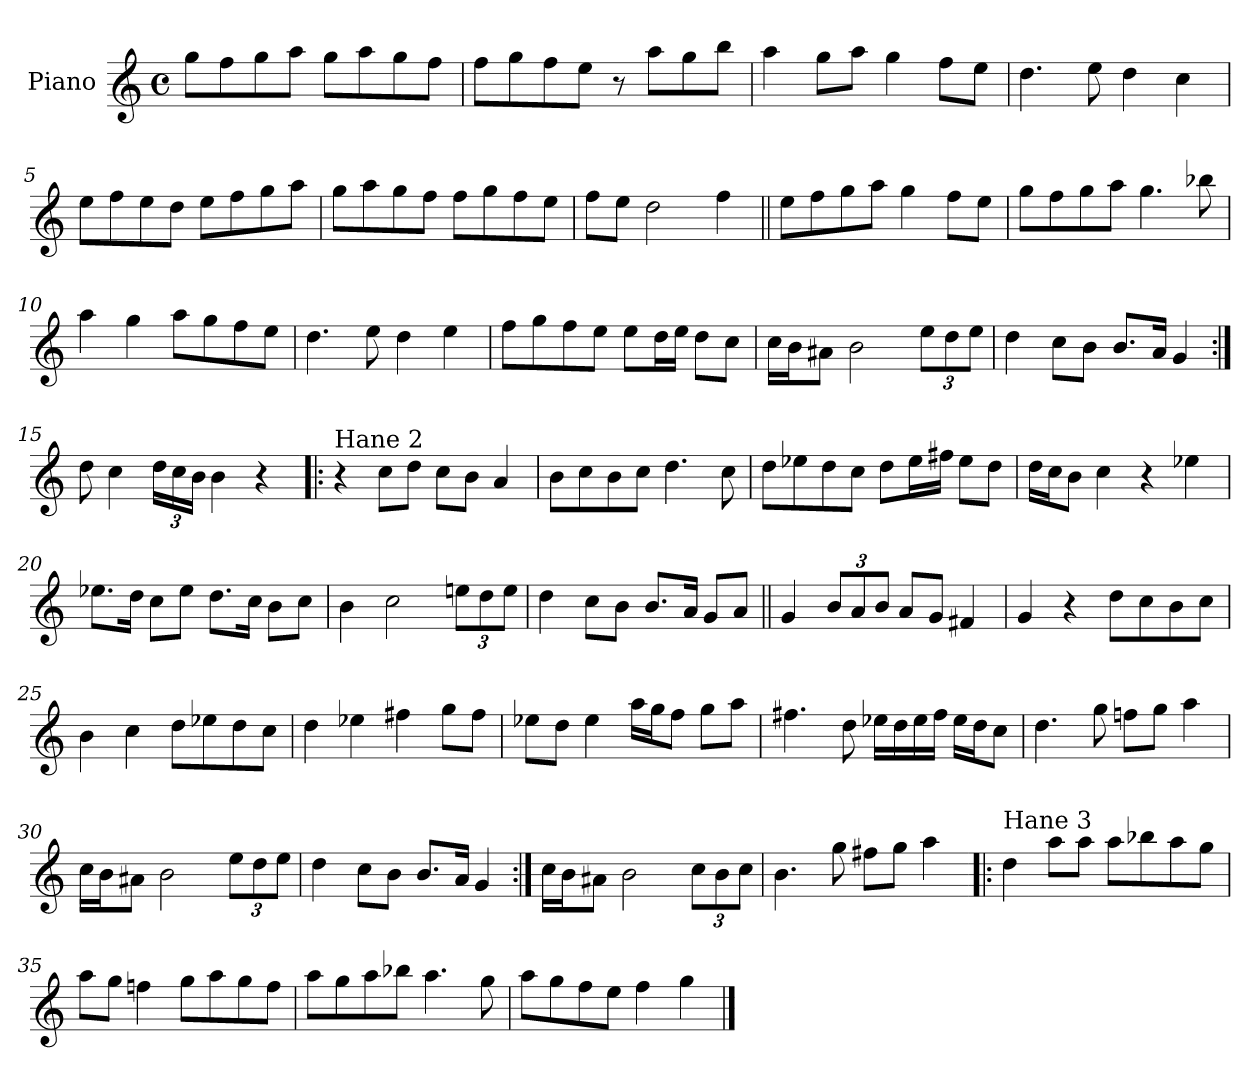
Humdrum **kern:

**kern
*part1
*staff1
*I"Piano
*I'Pno.
*clefG2
*k[]
*M4/4
*met(c)
=1
8gg\L
8ff\
8gg\
8aa\J
8gg\L
8aa\
8gg\
8ff\J
=2
8ff\L
8gg\
8ff\
8ee\J
8r
8aa\L
8gg\
8bb\J
=3
4aa\
8gg\L
8aa\J
4gg\
8ff\L
8ee\J
=4
4.dd\
8ee\
4dd\
4cc\
=5
8ee\L
8ff\
8ee\
8dd\J
8ee\L
8ff\
8gg\
8aa\J
!!LO:LB:g=z
=6
8gg\L
8aa\
8gg\
8ff\J
8ff\L
8gg\
8ff\
8ee\J
=7
8ff\L
8ee\J
2dd\
4ff\
=8||
8ee\L
8ff\
8gg\
8aa\J
4gg\
8ff\L
8ee\J
=9
8gg\L
8ff\
8gg\
8aa\J
4.gg\
8bb-X\
=10
4aa\
4gg\
8aa\L
8gg\
8ff\
8ee\J
=11
4.dd\
8ee\
4dd\
4ee\
!!LO:LB:g=z
=12
8ff\L
8gg\
8ff\
8ee\J
8ee\L
16dd\L
16ee\JJ
8dd\L
8cc\J
=13
16cc\LL
16b\J
8a#X\J
2b\
*Xbrackettup
12ee\L
12dd\
12ee\J
=14
4dd\
8cc\L
8b\J
8.b/L
16a/Jk
4g/
=15:|!
8dd\
4cc\
24dd\LL
24cc\
24b\JJ
4b\
4r
=16!|:
!LO:TX:a:t=Hane 2
4r
8cc\L
8dd\J
8cc\L
8b\J
4a/
!!LO:LB:g=z
=17
8b\L
8cc\
8b\
8cc\J
4.dd\
8cc\
=18
8dd\L
8ee-X\
8dd\
8cc\J
8dd\L
16ee-\L
16ff#X\JJ
8ee-\L
8dd\J
=19
16dd\LL
16cc\J
8b\J
4cc\
4r
4ee-X\
=20
8.ee-X\L
16dd\Jk
8cc\L
8ee-\J
8.dd\L
16cc\Jk
8b\L
8cc\J
=21
4b\
2cc\
12een\L
12dd\
12ee\J
!!LO:LB:g=z
=22
4dd\
8cc\L
8b\J
8.b/L
16a/Jk
8g/L
8a/J
=23||
4g/
12b/L
12a/
12b/J
8a/L
8g/J
4f#X/
=24
4g/
4r
8dd\L
8cc\
8b\
8cc\J
=25
4b\
4cc\
8dd\L
8ee-X\
8dd\
8cc\J
=26
4dd\
4ee-X\
4ff#X\
8gg\L
8ff#\J
!!LO:LB:g=z
=27
8ee-X\L
8dd\J
4ee-\
16aa\LL
16gg\J
8ff\J
8gg\L
8aa\J
=28
4.ff#X\
8dd\
16ee-X\LL
16dd\
16ee-\
16ff#\JJ
16ee-\LL
16dd\J
8cc\J
=29
4.dd\
8gg\
8ffn\L
8gg\J
4aa\
=30
16cc\LL
16b\J
8a#X\J
2b\
12ee\L
12dd\
12ee\J
=31
4dd\
8cc\L
8b\J
8.b/L
16a/Jk
4g/
!!LO:LB:g=z
=32:|!
16cc\LL
16b\J
8a#X\J
2b\
12cc\L
12b\
12cc\J
=33
4.b\
8gg\
8ff#X\L
8gg\J
4aa\
=34!|:
!LO:TX:a:t=Hane 3
4dd\
8aa\L
8aa\J
8aa\L
8bb-X\
8aa\
8gg\J
=35
8aa\L
8gg\J
4ffn\
8gg\L
8aa\
8gg\
8ff\J
=36
8aa\L
8gg\
8aa\
8bb-X\J
4.aa\
8gg\
!!LO:LB:g=z
=37
8aa\L
8gg\
8ff\
8ee\J
4ff\
4gg\
==
*-
